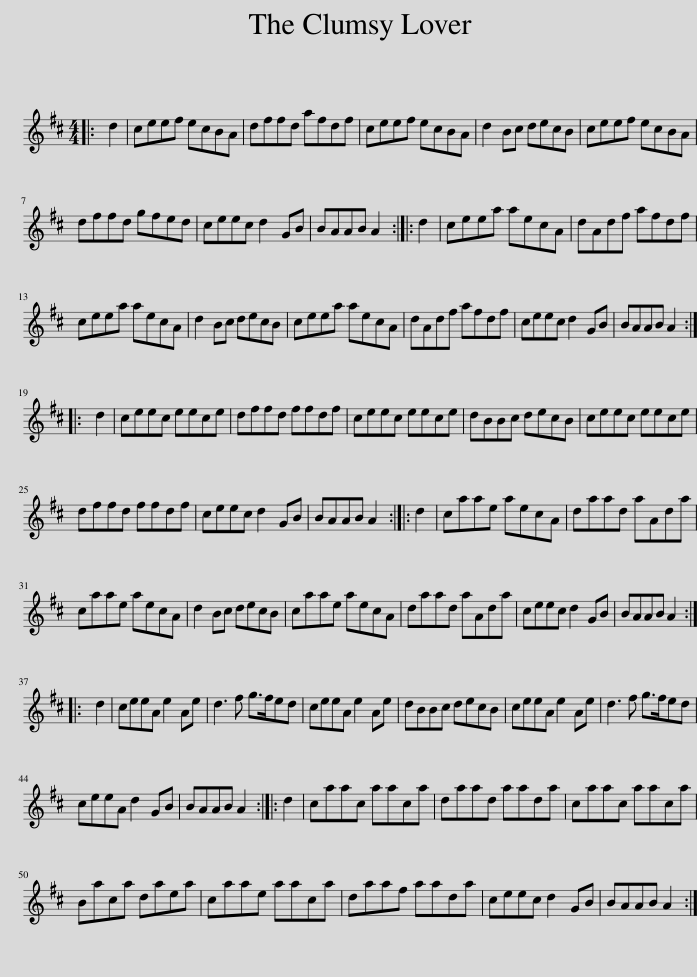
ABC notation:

X:1
L:1/8
M:4/4
I:linebreak $
K:D
V:1 treble
V:1
|: d2 | ceef ecBA | dffd afdf | ceef ecBA | d2 Bc decB | %5
 ceef ecBA |$ dffd gfed | ceec d2 GB | BAAB A2 :: d2 | %10
 ceea aecA | dAdf afdf |$ ceea aecA | d2 Bc decB | ceea aecA | %15
 dAdf afdf | ceec d2 GB | BAAB A2 ::$ d2 | ceec eece | %20
 dffd ffdf | ceec eece | dBBc decB | ceec eece |$ dffd ffdf | %25
 ceec d2 GB | BAAB A2 :: d2 | caae aecA | daad aAda |$ %30
 caae aecA | d2 Bc decB | caae aecA | daad aAda | ceec d2 GB | %35
 BAAB A2 ::$ d2 | ceeA e2 Ae | d3 f g>fed | ceeA e2 Ae | %40
 dBBc decB | ceeA e2 Ae | d3 f g>fed |$ ceeA d2 GB | BAAB A2 :: %45
 d2 | caac aaca | daad aada | caac aaca |$ Baca daea | %50
 caae aaca | daaf aada | ceec d2 GB | BAAB A2 :| %54
